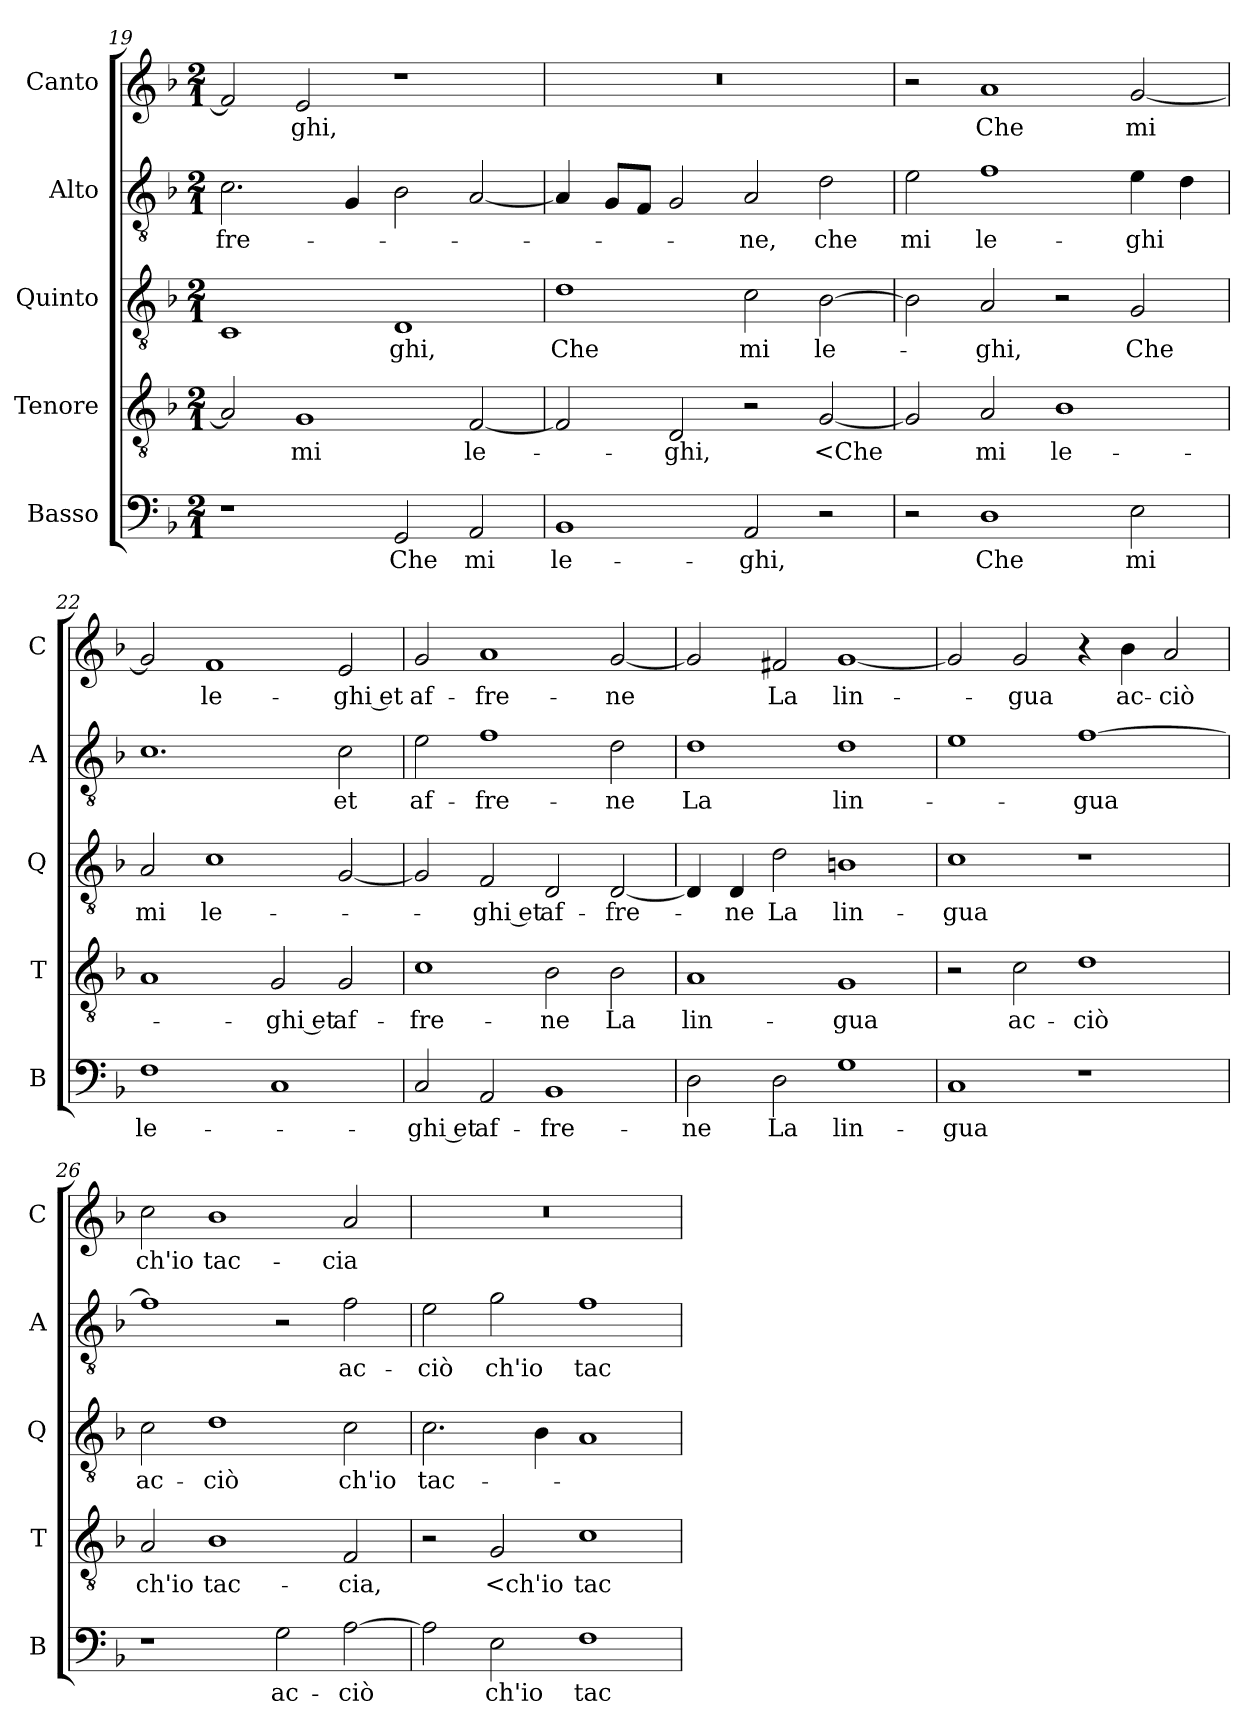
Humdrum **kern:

**kern	**text	**kern	**text	**kern	**text	**kern	**text	**kern	**text
*part5	*part5	*part4	*part4	*part3	*part3	*part2	*part2	*part1	*part1
*staff5	*staff5	*staff4	*staff4	*staff3	*staff3	*staff2	*staff2	*staff1	*staff1
*I"Basso	*	*I"Tenore	*	*I"Quinto	*	*I"Alto	*	*I"Canto	*
*I'B	*	*I'T	*	*I'Q	*	*I'A	*	*I'C	*
*clefF4	*	*clefGv2	*	*clefGv2	*	*clefGv2	*	*clefG2	*
*k[b-]	*	*k[b-]	*	*k[b-]	*	*k[b-]	*	*k[b-]	*
*M2/1	*	*M2/1	*	*M2/1	*	*M2/1	*	*M2/1	*
=19	=19	=19	=19	=19	=19	=19	=19	=19	=19
1r	.	2A]	.	1C	.	2.c	-fre-	2f]	.
.	.	1G	mi	.	.	.	.	2e	-ghi,
.	.	.	.	.	.	4G	.	.	.
2GG	Che	.	.	1D	-ghi,	2B-	.	1r	.
2AA	mi	[2F	le-	.	.	[2A	.	.	.
=20	=20	=20	=20	=20	=20	=20	=20	=20	=20
1BB-	le-	2F]	.	1d	Che	4A]	.	0r	.
.	.	.	.	.	.	8GL	.	.	.
.	.	.	.	.	.	8FJ	.	.	.
.	.	2D	-ghi,	.	.	2G	.	.	.
2AA	-ghi,	2r	.	2c	mi	2A	-ne,	.	.
2r	.	[2G	<Che	[2B-	le-	2d	che	.	.
=21	=21	=21	=21	=21	=21	=21	=21	=21	=21
2r	.	2G]	.	2B-]	.	2e	mi	2r	.
1D	Che	2A	mi	2A	-ghi,	1f	le-	1a	Che
.	.	1B-	le-	2r	.	.	.	.	.
2E	mi	.	.	2G	Che	4e	-ghi	[2g	mi
.	.	.	.	.	.	4d	.	.	.
=22	=22	=22	=22	=22	=22	=22	=22	=22	=22
1F	le-	1A	.	2A	mi	1.c	.	2g]	.
.	.	.	.	1c	le-	.	.	1f	le-
1C	.	2G	-ghi et	.	.	.	.	.	.
.	.	2G	af-	[2G	.	2c	et	2e	-ghi et
=23	=23	=23	=23	=23	=23	=23	=23	=23	=23
2C	-ghi et	1c	-fre-	2G]	.	2e	af-	2g	af-
2AA	af-	.	.	2F	-ghi et	1f	-fre-	1a	-fre-
1BB-	-fre-	2B-	-ne	2D	af-	.	.	.	.
.	.	2B-	La	[2D	-fre-	2d	-ne	[2g	-ne
=24	=24	=24	=24	=24	=24	=24	=24	=24	=24
2D	-ne	1A	lin-	4D]	.	1d	La	2g]	.
.	.	.	.	4D	-ne	.	.	.	.
2D	La	.	.	2d	La	.	.	2f#X	La
1G	lin-	1G	-gua	1Bn	lin-	1d	lin-	[1g	lin-
=25	=25	=25	=25	=25	=25	=25	=25	=25	=25
1C	-gua	2r	.	1c	-gua	1e	.	2g]	.
.	.	2c	ac-	.	.	.	.	2g	-gua
1r	.	1d	-ciò	1r	.	[1f	-gua	4r	.
.	.	.	.	.	.	.	.	4b-	ac-
.	.	.	.	.	.	.	.	2a	-ciò
=26	=26	=26	=26	=26	=26	=26	=26	=26	=26
1r	.	2A	ch'io	2c	ac-	1f]	.	2cc	ch'io
.	.	1B-	tac-	1d	-ciò	.	.	1b-	tac-
2G	ac-	.	.	.	.	2r	.	.	.
[2A	-ciò	2F	-cia,	2c	ch'io	2f	ac-	2a	-cia
=27	=27	=27	=27	=27	=27	=27	=27	=27	=27
2A]	.	2r	.	2.c	tac-	2e	-ciò	0r	.
2E	ch'io	2G	<ch'io	.	.	2g	ch'io	.	.
.	.	.	.	4B-	.	.	.	.	.
1F	tac-	1c	tac-	1A	.	1f	tac-	.	.
=	=	=	=	=	=	=	=	=	=
*-	*-	*-	*-	*-	*-	*-	*-	*-	*-
